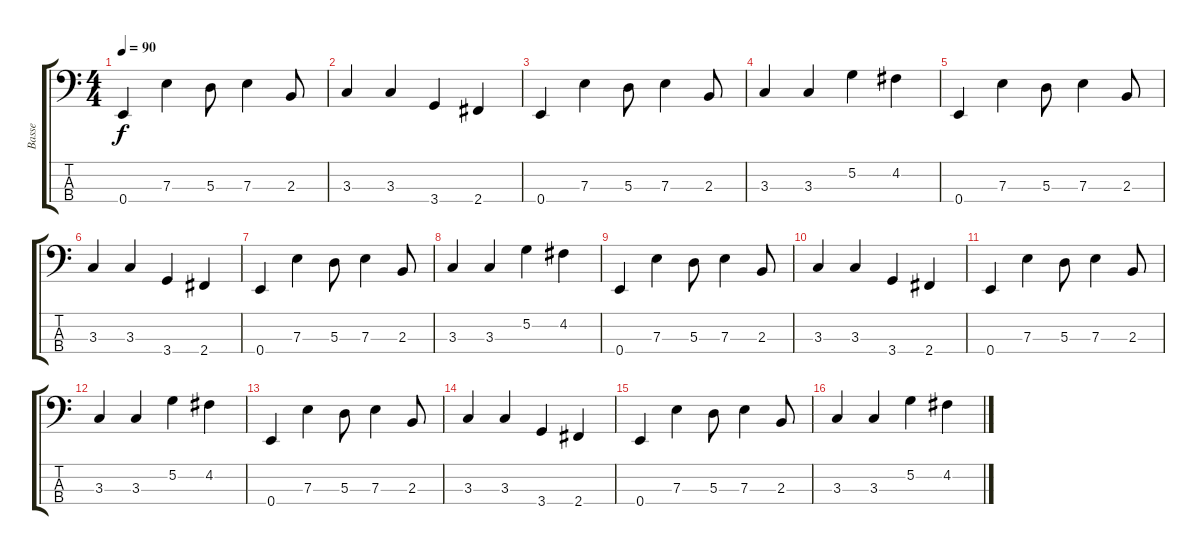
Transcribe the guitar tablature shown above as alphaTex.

\track ("Basse" "Basse") {instrument acousticbass}
\staff {score tabs}
\tuning (G2 D2 A1 E1) {hide}
\ts (4 4)
\tempo 90
\clef f4
\ks c
0.4.4{dy f} 7.3.4 5.3.8 7.3.4 2.3.8 |
3.3.4 3.3.4 3.4.4 2.4.4 |
0.4.4 7.3.4 5.3.8 7.3.4 2.3.8 |
3.3.4 3.3.4 5.2.4 4.2.4 |
0.4.4 7.3.4 5.3.8 7.3.4 2.3.8 |
3.3.4 3.3.4 3.4.4 2.4.4 |
0.4.4 7.3.4 5.3.8 7.3.4 2.3.8 |
3.3.4 3.3.4 5.2.4 4.2.4 |
0.4.4 7.3.4 5.3.8 7.3.4 2.3.8 |
3.3.4 3.3.4 3.4.4 2.4.4 |
0.4.4 7.3.4 5.3.8 7.3.4 2.3.8 |
3.3.4 3.3.4 5.2.4 4.2.4 |
0.4.4 7.3.4 5.3.8 7.3.4 2.3.8 |
3.3.4 3.3.4 3.4.4 2.4.4 |
0.4.4 7.3.4 5.3.8 7.3.4 2.3.8 |
3.3.4 3.3.4 5.2.4 4.2.4
